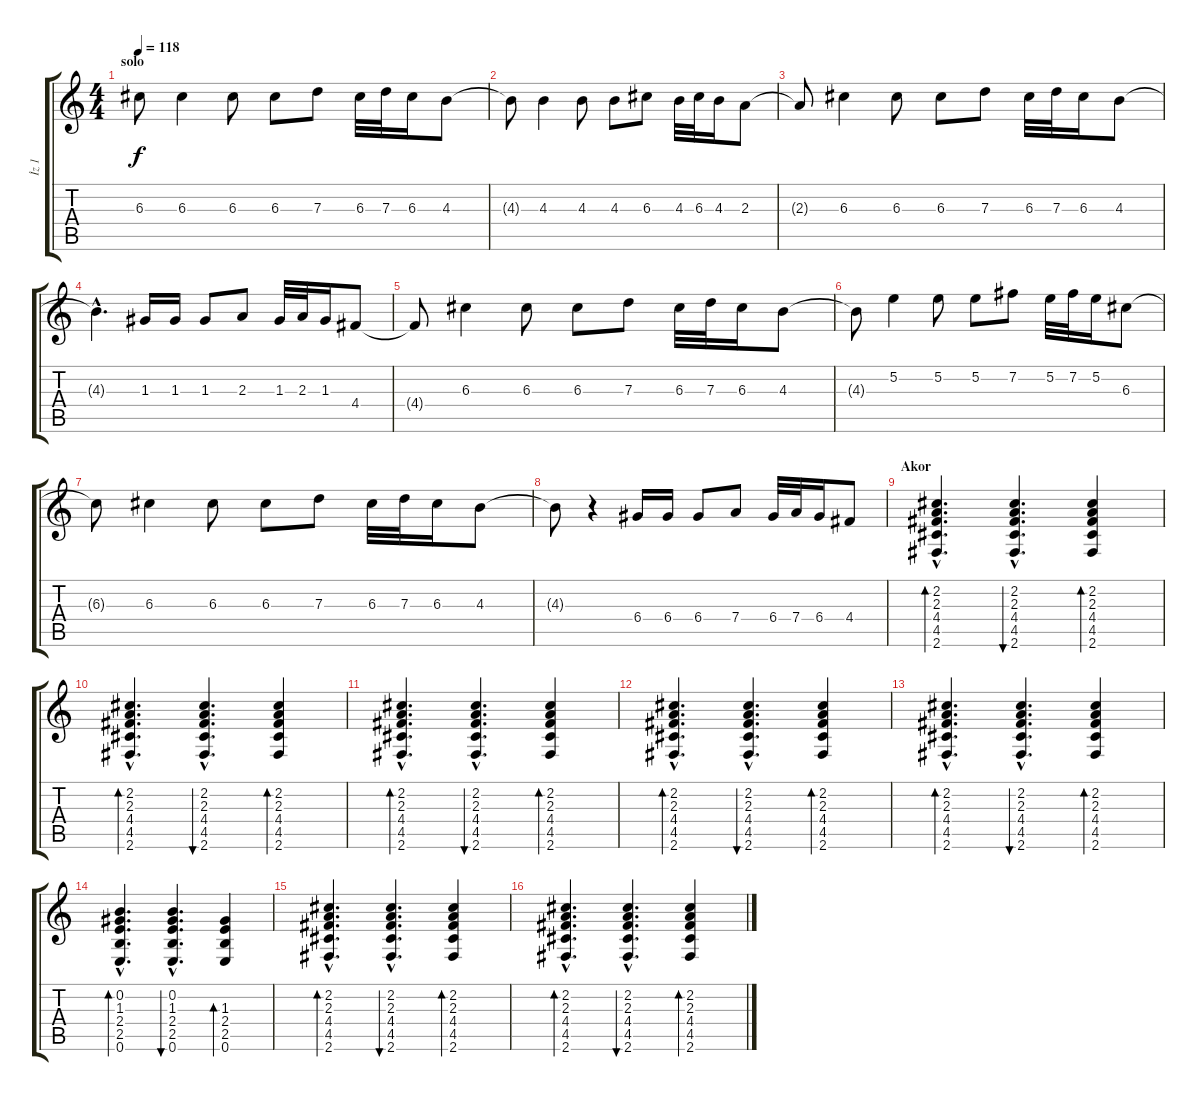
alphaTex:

\track ("İz 1" "İz 1") {instrument distortionguitar}
\staff {score tabs}
\tuning (E4 B3 G3 D3 A2 E2) {hide}
\ts (4 4)
\section ("" "solo")
\tempo 118
\clef g2
\ks c
6.3.8{dy f volume 13} 6.3.4 6.3.8 6.3.8 7.3.8 6.3.32 7.3.32 6.3.16 4.3.8 |
4.3{t}.8 4.3.4 4.3.8 4.3.8 6.3.8 4.3.32 6.3.32 4.3.16 2.3.8 |
2.3{t}.8 6.3.4 6.3.8 6.3.8 7.3.8 6.3.32 7.3.32 6.3.16 4.3.8 |
4.3{hac t}.4{d} 1.3.16 1.3.16 1.3.8 2.3.8 1.3.32 2.3.32 1.3.16 4.4.8 |
4.4{t}.8 6.3.4 6.3.8 6.3.8 7.3.8 6.3.32 7.3.32 6.3.16 4.3.8 |
4.3{t}.8 5.2.4 5.2.8 5.2.8 7.2.8 5.2.32 7.2.32 5.2.16 6.3.8 |
6.3{t}.8 6.3.4 6.3.8 6.3.8 7.3.8 6.3.32 7.3.32 6.3.16 4.3.8 |
4.3{t}.8 r.4 6.4.16 6.4.16 6.4.8 7.4.8 6.4.32 7.4.32 6.4.16 4.4.8 |
\section ("" "Akor")
(2.2{hac} 2.3{hac} 4.4{hac} 4.5{hac} 2.6{hac}).4{d bd 60 volume 10 balance 9 instrument acousticguitarsteel} (2.2{hac} 2.3{hac} 4.4{hac} 4.5{hac} 2.6{hac}).4{d bu 60} (2.2 2.3 4.4 4.5 2.6).4{bd 60} |
(2.2{hac} 2.3{hac} 4.4{hac} 4.5{hac} 2.6{hac}).4{d bd 60} (2.2{hac} 2.3{hac} 4.4{hac} 4.5{hac} 2.6{hac}).4{d bu 60} (2.2 2.3 4.4 4.5 2.6).4{bd 60} |
(2.2{hac} 2.3{hac} 4.4{hac} 4.5{hac} 2.6{hac}).4{d bd 60} (2.2{hac} 2.3{hac} 4.4{hac} 4.5{hac} 2.6{hac}).4{d bu 60} (2.2 2.3 4.4 4.5 2.6).4{bd 60} |
(2.2{hac} 2.3{hac} 4.4{hac} 4.5{hac} 2.6{hac}).4{d bd 60} (2.2{hac} 2.3{hac} 4.4{hac} 4.5{hac} 2.6{hac}).4{d bu 60} (2.2 2.3 4.4 4.5 2.6).4{bd 60} |
(2.2{hac} 2.3{hac} 4.4{hac} 4.5{hac} 2.6{hac}).4{d bd 60} (2.2{hac} 2.3{hac} 4.4{hac} 4.5{hac} 2.6{hac}).4{d bu 60} (2.2 2.3 4.4 4.5 2.6).4{bd 60} |
(0.2{hac} 1.3{hac} 2.4{hac} 2.5{hac} 0.6{hac}).4{d bd 60} (0.2{hac} 1.3{hac} 2.4{hac} 2.5{hac} 0.6{hac}).4{d bu 60} (1.3 2.4 2.5 0.6).4{bd 60} |
(2.2{hac} 2.3{hac} 4.4{hac} 4.5{hac} 2.6{hac}).4{d bd 60} (2.2{hac} 2.3{hac} 4.4{hac} 4.5{hac} 2.6{hac}).4{d bu 60} (2.2 2.3 4.4 4.5 2.6).4{bd 60} |
(2.2{hac} 2.3{hac} 4.4{hac} 4.5{hac} 2.6{hac}).4{d bd 60} (2.2{hac} 2.3{hac} 4.4{hac} 4.5{hac} 2.6{hac}).4{d bu 60} (2.2 2.3 4.4 4.5 2.6).4{bd 60}
